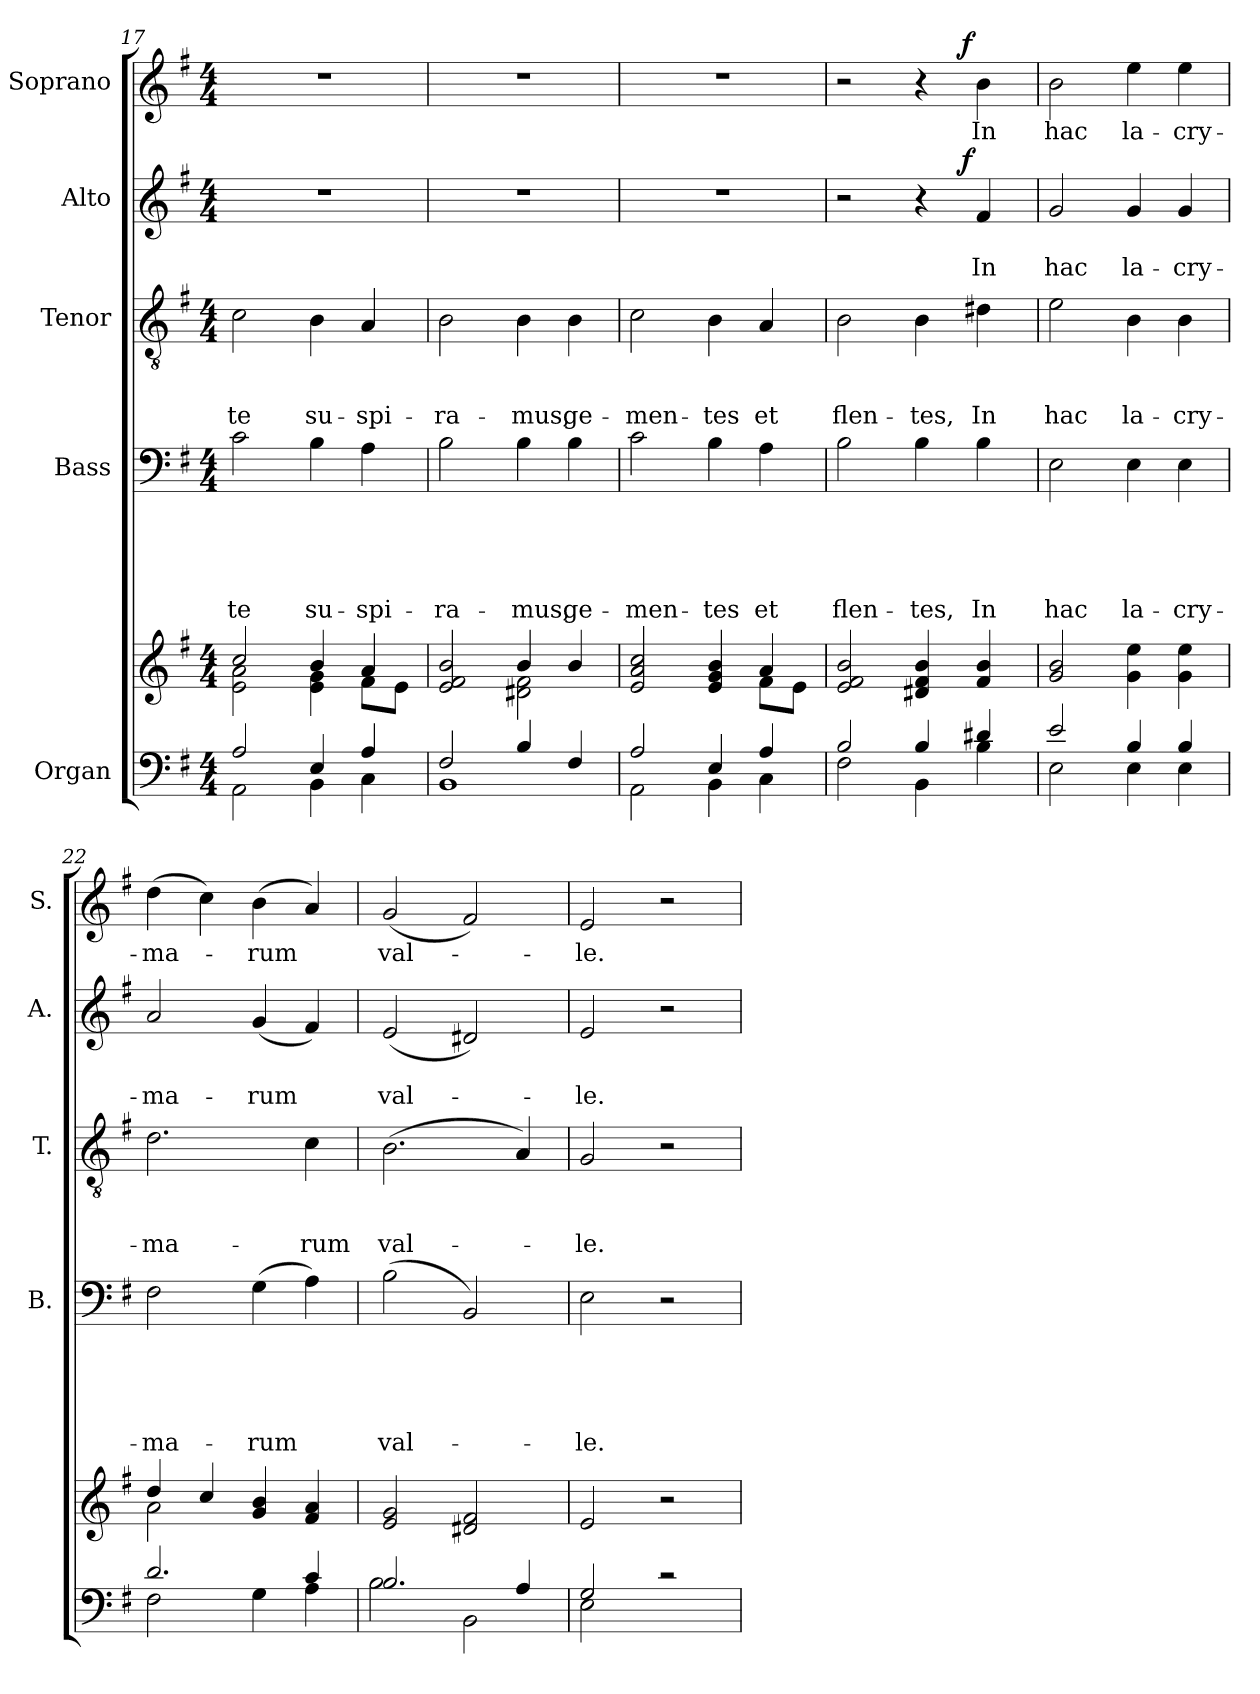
**kern	**kern	**kern	**text	**text	**text	**text	**text	**kern	**text	**text	**text	**kern	**text	**text	**dynam	**kern	**text	**dynam
*part5	*part5	*part4	*part4	*part4	*part4	*part4	*part4	*part3	*part3	*part3	*part3	*part2	*part2	*part2	*part2	*part1	*part1	*part1
*staff6	*staff5	*staff4	*staff4	*staff4	*staff4	*staff4	*staff4	*staff3	*staff3	*staff3	*staff3	*staff2	*staff2	*staff2	*staff2	*staff1	*staff1	*staff1
*I"Organ	*	*I"Bass	*	*	*	*	*	*I"Tenor	*	*	*	*I"Alto	*	*	*	*I"Soprano	*	*
*	*	*I'B.	*	*	*	*	*	*I'T.	*	*	*	*I'A.	*	*	*	*I'S.	*	*
*clefF4	*clefG2	*clefF4	*	*	*	*	*	*clefGv2	*	*	*	*clefG2	*	*	*	*clefG2	*	*
*k[f#]	*k[f#]	*k[f#]	*	*	*	*	*	*k[f#]	*	*	*	*k[f#]	*	*	*	*k[f#]	*	*
*G:	*G:	*G:	*	*	*	*	*	*G:	*	*	*	*G:	*	*	*	*G:	*	*
*M4/4	*M4/4	*M4/4	*	*	*	*	*	*M4/4	*	*	*	*M4/4	*	*	*	*M4/4	*	*
=17	=17	=17	=17	=17	=17	=17	=17	=17	=17	=17	=17	=17	=17	=17	=17	=17	=17	=17
*^	*^	*	*	*	*	*	*	*	*	*	*	*	*	*	*	*	*	*
!	!	!	!	!	!	!	!	!	!LO:LY:b	!	!	!	!LO:LY:b	!	!	!	!	!	!	!
2A/	2AA\	2cc/	2e\ 2a\	2c\	.	.	.	.	te	2c\	.	.	te	1r	.	.	.	1r	.	.
!	!	!	!	!	!	!	!	!	!LO:LY:b	!	!	!	!LO:LY:b	!	!	!	!	!	!	!
4E/	4BB\	4b/	4e\ 4g\	4B\	.	.	.	.	su-	4B\	.	.	su-	.	.	.	.	.	.	.
!	!	!	!	!	!	!	!	!	!LO:LY:b	!	!	!	!LO:LY:b	!	!	!	!	!	!	!
4A/	4C\	4a/	8f#\L	4A\	.	.	.	.	-spi-	4A/	.	.	-spi-	.	.	.	.	.	.	.
.	.	.	8e\J	.	.	.	.	.	.	.	.	.	.	.	.	.	.	.	.	.
!!LO:LB:g=z
=18	=18	=18	=18	=18	=18	=18	=18	=18	=18	=18	=18	=18	=18	=18	=18	=18	=18	=18	=18	=18
!	!	!	!	!	!	!	!	!	!LO:LY:b	!	!	!	!LO:LY:b	!	!	!	!	!	!	!
2F#/	1BB	2e/ 2f#/ 2b/	2ryy	2B\	.	.	.	.	-ra-	2B\	.	.	-ra-	1r	.	.	.	1r	.	.
!	!	!	!	!	!	!	!	!	!LO:LY:b	!	!	!	!LO:LY:b	!	!	!	!	!	!	!
4B/	.	4b/	2d#X\ 2f#\	4B\	.	.	.	.	-mus,	4B\	.	.	-mus,	.	.	.	.	.	.	.
!	!	!	!	!	!	!	!	!	!LO:LY:b	!	!	!	!LO:LY:b	!	!	!	!	!	!	!
4F#/	.	4b/	.	4B\	.	.	.	.	ge-	4B\	.	.	ge-	.	.	.	.	.	.	.
=19	=19	=19	=19	=19	=19	=19	=19	=19	=19	=19	=19	=19	=19	=19	=19	=19	=19	=19	=19	=19
!	!	!	!	!	!	!	!	!	!LO:LY:b	!	!	!	!LO:LY:b	!	!	!	!	!	!	!
2A/	2AA\	2e/ 2a/ 2cc/	2.ryy	2c\	.	.	.	.	-men-	2c\	.	.	-men-	1r	.	.	.	1r	.	.
!	!	!	!	!	!	!	!	!	!LO:LY:b	!	!	!	!LO:LY:b	!	!	!	!	!	!	!
4E/	4BB\	4e/ 4g/ 4b/	.	4B\	.	.	.	.	-tes	4B\	.	.	-tes	.	.	.	.	.	.	.
!	!	!	!	!	!	!	!	!	!LO:LY:b	!	!	!	!LO:LY:b	!	!	!	!	!	!	!
4A/	4C\	4a/	8f#\L	4A\	.	.	.	.	et	4A/	.	.	et	.	.	.	.	.	.	.
.	.	.	8e\J	.	.	.	.	.	.	.	.	.	.	.	.	.	.	.	.	.
=20	=20	=20	=20	=20	=20	=20	=20	=20	=20	=20	=20	=20	=20	=20	=20	=20	=20	=20	=20	=20
!	!	!	!	!	!	!	!	!	!LO:LY:b	!	!	!	!LO:LY:b	!	!	!	!	!	!	!
*	*	*v	*v	*	*	*	*	*	*	*	*	*	*	*^	*	*	*	*^	*	*
2B/	2F#\	2e/ 2f#/ 2b/	2B\	.	.	.	.	flen-	2B\	.	.	flen-	2r	2ryy	.	.	.	2r	2ryy	.	.
!	!	!	!	!	!	!	!	!LO:LY:b	!	!	!	!LO:LY:b	!	!	!	!	!	!	!	!	!
4B/	4BB\	4d#X/ 4f#/ 4b/	4B\	.	.	.	.	-tes,	4B\	.	.	-tes,	4r	8..ryy	.	.	.	4r	8..ryy	.	.
!	!	!	!	!	!	!	!	!	!	!	!	!	!	!	!	!	!LO:DY:a	!	!	!	!LO:DY:a
.	.	.	.	.	.	.	.	.	.	.	.	.	.	4ryy	.	.	f	.	4ryy	.	f
!	!	!	!	!	!	!	!	!LO:LY:b	!	!	!	!LO:LY:b	!	!	!	!LO:LY:b	!	!	!	!LO:LY:b	!
4d#X/	4B\	4f#/ 4b/	4B\	.	.	.	.	In	4d#X\	.	.	In	4f#/	.	.	In	.	4b\	.	In	.
.	.	.	.	.	.	.	.	.	.	.	.	.	.	32ryy	.	.	.	.	32ryy	.	.
=21	=21	=21	=21	=21	=21	=21	=21	=21	=21	=21	=21	=21	=21	=21	=21	=21	=21	=21	=21	=21	=21
!	!	!	!	!	!	!	!	!LO:LY:b	!	!	!	!LO:LY:b	!	!	!	!LO:LY:b	!	!	!	!LO:LY:b	!
*	*	*	*	*	*	*	*	*	*	*	*	*	*v	*v	*	*	*	*	*	*	*
*	*	*	*	*	*	*	*	*	*	*	*	*	*	*	*	*	*v	*v	*	*
2e/	2E\	2g/ 2b/	2E\	.	.	.	.	hac	2e\	.	.	hac	2g/	.	hac	.	2b\	hac	.
!	!	!	!	!	!	!	!	!LO:LY:b	!	!	!	!LO:LY:b	!	!	!LO:LY:b	!	!	!LO:LY:b	!
4B/	4E\	4g\ 4ee\	4E\	.	.	.	.	la-	4B\	.	.	la-	4g/	.	la-	.	4ee\	la-	.
!	!	!	!	!	!	!	!	!LO:LY:b	!	!	!	!LO:LY:b	!	!	!LO:LY:b	!	!	!LO:LY:b	!
4B/	4E\	4g\ 4ee\	4E\	.	.	.	.	-cry-	4B\	.	.	-cry-	4g/	.	-cry-	.	4ee\	-cry-	.
=22	=22	=22	=22	=22	=22	=22	=22	=22	=22	=22	=22	=22	=22	=22	=22	=22	=22	=22	=22
*	*	*^	*	*	*	*	*	*	*	*	*	*	*	*	*	*	*	*	*
!	!	!	!	!	!	!	!	!	!LO:LY:b	!	!	!	!LO:LY:b	!	!	!LO:LY:b	!	!	!LO:LY:b	!
2.d/	2F#\	4dd/	2a\	2F#\	.	.	.	.	-ma-	2.d\	.	.	-ma-	2a/	.	-ma-	.	(>4dd\	-ma-	.
.	.	4cc/	.	.	.	.	.	.	.	.	.	.	.	.	.	.	.	4cc\)	.	.
!	!	!	!	!	!	!	!	!	!LO:LY:b	!	!	!	!	!	!	!LO:LY:b	!	!	!LO:LY:b	!
.	4G\	4g/ 4b/	2ryy	(>4G\	.	.	.	.	-rum	.	.	.	.	(<4g/	.	-rum	.	(>4b\	-rum	.
!	!	!	!	!	!	!	!	!	!	!	!	!	!LO:LY:b	!	!	!	!	!	!	!
4c/	4A\	4f#/ 4a/	.	4A\)	.	.	.	.	.	4c\	.	.	-rum	4f#/)	.	.	.	4a/)	.	.
*	*	*v	*v	*	*	*	*	*	*	*	*	*	*	*	*	*	*	*	*	*
!!LO:PB:g=z
=23	=23	=23	=23	=23	=23	=23	=23	=23	=23	=23	=23	=23	=23	=23	=23	=23	=23	=23	=23
!	!	!	!	!	!	!	!	!LO:LY:b	!	!	!	!LO:LY:b	!	!	!LO:LY:b	!	!	!LO:LY:b	!
2.B/	2B\	2e/ 2g/	(>2B\	.	.	.	.	val-	(>2.B\	.	.	val-	(<2e/	.	val-	.	(<2g/	val-	.
.	2BB\	2d#X/ 2f#/	2BB/)	.	.	.	.	.	.	.	.	.	2d#X/)	.	.	.	2f#/)	.	.
4A/	.	.	.	.	.	.	.	.	4A/)	.	.	.	.	.	.	.	.	.	.
=24	=24	=24	=24	=24	=24	=24	=24	=24	=24	=24	=24	=24	=24	=24	=24	=24	=24	=24	=24
!	!	!	!	!	!	!	!	!LO:LY:b	!	!	!	!LO:LY:b	!	!	!LO:LY:b	!	!	!LO:LY:b	!
2G/	2E\	2e/	2E\	.	.	.	.	-le.	2G/	.	.	-le.	2e/	.	-le.	.	2e/	-le.	.
2rc	2ryy	2r	2r	.	.	.	.	.	2r	.	.	.	2r	.	.	.	2r	.	.
*v	*v	*	*	*	*	*	*	*	*	*	*	*	*	*	*	*	*	*	*
=	=	=	=	=	=	=	=	=	=	=	=	=	=	=	=	=	=	=
*-	*-	*-	*-	*-	*-	*-	*-	*-	*-	*-	*-	*-	*-	*-	*-	*-	*-	*-
